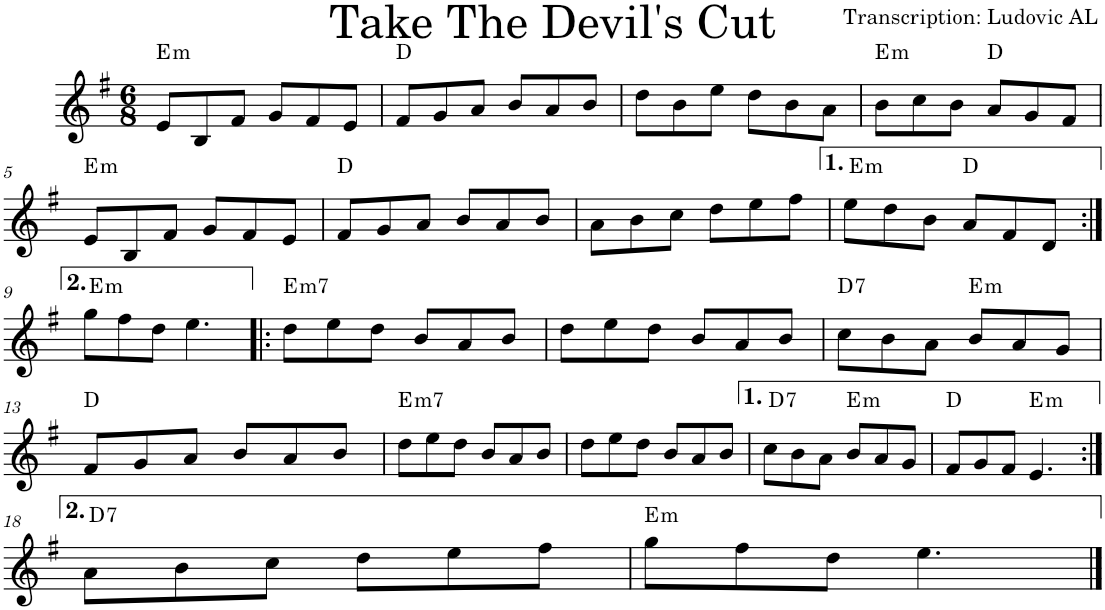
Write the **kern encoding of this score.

**kern	**harte
*part1	*part1
*staff1	*
*I"Violon	*
*I'Vln.	*
*clefG2	*
*k[f#]	*
*M6/8	*
=1	=1
!	!LO:H:kt=m
8e/L	E:min
8B/	.
8f#/J	.
8g/L	.
8f#/	.
8e/J	.
=2	=2
8f#/L	D:maj
8g/	.
8a/J	.
8b/L	.
8a/	.
8b/J	.
=3	=3
8dd\L	.
8b\	.
8ee\J	.
8dd\L	.
8b\	.
8a\J	.
=4	=4
!	!LO:H:kt=m
8b\L	E:min
8cc\	.
8b\J	.
8a/L	D:maj
8g/	.
8f#/J	.
!!LO:LB:g=z
=5	=5
!	!LO:H:kt=m
8e/L	E:min
8B/	.
8f#/J	.
8g/L	.
8f#/	.
8e/J	.
=6	=6
8f#/L	D:maj
8g/	.
8a/J	.
8b/L	.
8a/	.
8b/J	.
=7	=7
8a\L	.
8b\	.
8cc\J	.
8dd\L	.
8ee\	.
8ff#\J	.
=8	=8
!	!LO:H:kt=m
8ee\L	E:min
8dd\	.
8b\J	.
8a/L	D:maj
8f#/	.
8d/J	.
!!LO:LB:g=z
=9:|!	=9:|!
!	!LO:H:kt=m
8gg\L	E:min
8ff#\	.
8dd\J	.
4.ee\	.
=10!|:	=10!|:
!	!LO:H:kt=m7
8dd\L	E:min7
8ee\	.
8dd\J	.
8b/L	.
8a/	.
8b/J	.
=11	=11
8dd\L	.
8ee\	.
8dd\J	.
8b/L	.
8a/	.
8b/J	.
=12	=12
!	!LO:H:kt=7
8cc\L	D:7
8b\	.
8a\J	.
!	!LO:H:kt=m
8b/L	E:min
8a/	.
8g/J	.
!!LO:LB:g=z
=13	=13
8f#/L	D:maj
8g/	.
8a/J	.
8b/L	.
8a/	.
8b/J	.
=14	=14
!	!LO:H:kt=m7
8dd\L	E:min7
8ee\	.
8dd\J	.
8b/L	.
8a/	.
8b/J	.
=15	=15
8dd\L	.
8ee\	.
8dd\J	.
8b/L	.
8a/	.
8b/J	.
=16	=16
!	!LO:H:kt=7
8cc\L	D:7
8b\	.
8a\J	.
!	!LO:H:kt=m
8b/L	E:min
8a/	.
8g/J	.
=17	=17
8f#/L	D:maj
8g/	.
8f#/J	.
!	!LO:H:kt=m
4.e/	E:min
!!LO:LB:g=z
=18:|!	=18:|!
!	!LO:H:kt=7
8a\L	D:7
8b\	.
8cc\J	.
8dd\L	.
8ee\	.
8ff#\J	.
=19	=19
!	!LO:H:kt=m
8gg\L	E:min
8ff#\	.
8dd\J	.
4.ee\	.
==	==
*-	*-
